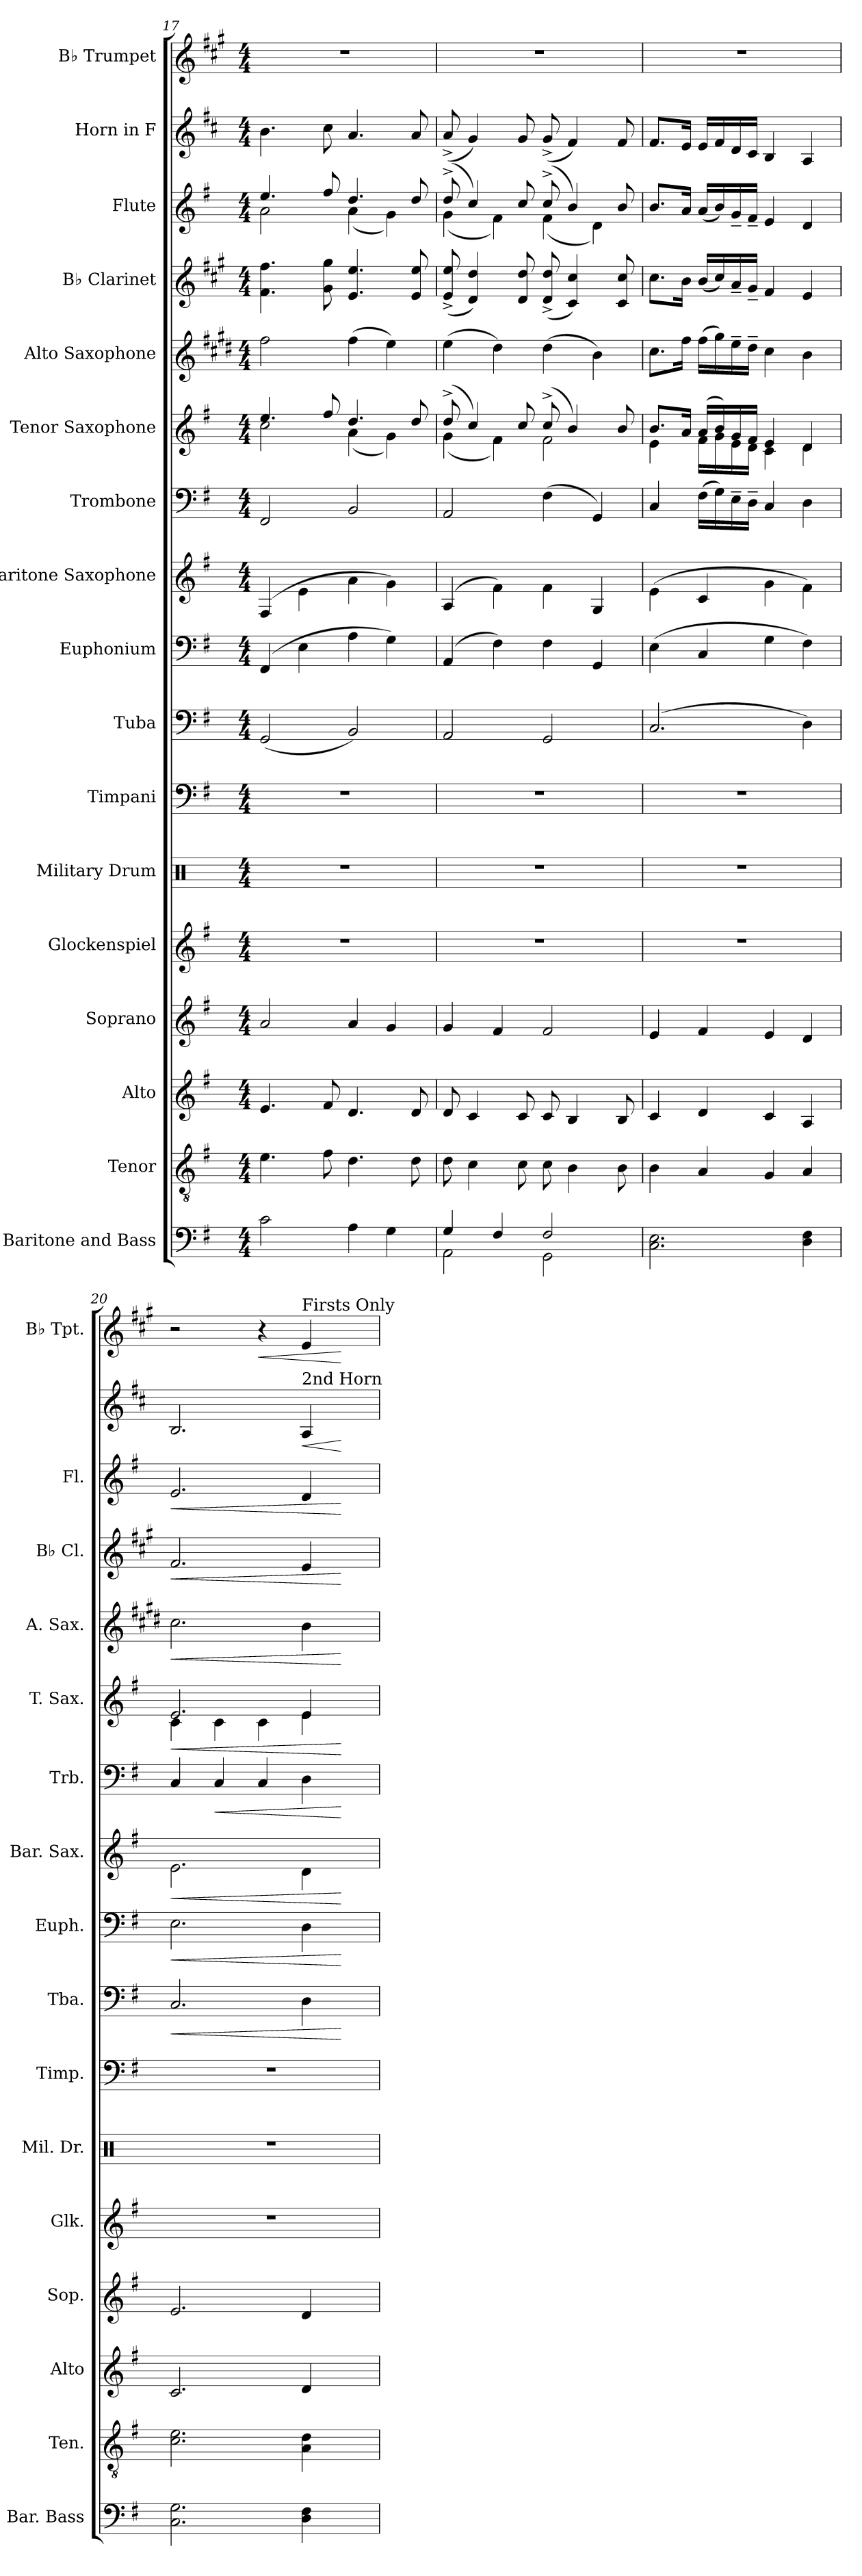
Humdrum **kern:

**kern	**kern	**kern	**kern	**kern	**kern	**kern	**kern	**dynam	**kern	**dynam	**kern	**dynam	**kern	**dynam	**kern	**dynam	**kern	**dynam	**kern	**dynam	**kern	**dynam	**kern	**dynam	**kern	**dynam
*part17	*part16	*part15	*part14	*part13	*part12	*part11	*part10	*part10	*part9	*part9	*part8	*part8	*part7	*part7	*part6	*part6	*part5	*part5	*part4	*part4	*part3	*part3	*part2	*part2	*part1	*part1
*staff17	*staff16	*staff15	*staff14	*staff13	*staff12	*staff11	*staff10	*staff10	*staff9	*staff9	*staff8	*staff8	*staff7	*staff7	*staff6	*staff6	*staff5	*staff5	*staff4	*staff4	*staff3	*staff3	*staff2	*staff2	*staff1	*staff1
*I"Baritone and Bass	*I"Tenor	*I"Alto	*I"Soprano	*I"Glockenspiel	*I"Military Drum	*I"Timpani	*I"Tuba	*	*I"Euphonium	*	*I"Baritone Saxophone	*	*I"Trombone	*	*I"Tenor Saxophone	*	*I"Alto Saxophone	*	*I"B♭ Clarinet	*	*I"Flute	*	*I"Horn in F	*	*I"B♭ Trumpet	*
*I'Bar. Bass	*I'Ten.	*I'Alto	*I'Sop.	*I'Glk.	*I'Mil. Dr.	*I'Timp.	*I'Tba.	*	*I'Euph.	*	*I'Bar. Sax.	*	*I'Trb.	*	*I'T. Sax.	*	*I'A. Sax.	*	*I'B♭ Cl.	*	*I'Fl.	*	*	*	*I'B♭ Tpt.	*
*clefF4	*clefGv2	*clefG2	*clefG2	*clefG2	*clefX	*clefF4	*clefF4	*	*clefF4	*	*clefG2	*	*clefF4	*	*clefG2	*	*clefG2	*	*clefG2	*	*clefG2	*	*clefG2	*	*clefG2	*
*	*	*	*	*ITrd-14c-24	*	*	*	*	*	*	*ITrd12c21	*	*	*	*ITrd8c14	*	*ITrd5c9	*	*ITrd1c2	*	*	*	*ITrd4c7	*	*ITrd1c2	*
*k[f#]	*k[f#]	*k[f#]	*k[f#]	*k[f#]	*k[]	*k[f#]	*k[f#]	*	*k[f#]	*	*k[f#]	*	*k[f#]	*	*k[f#]	*	*k[f#]	*	*k[f#]	*	*k[f#]	*	*k[f#]	*	*k[f#]	*
*M4/4	*M4/4	*M4/4	*M4/4	*M4/4	*M4/4	*M4/4	*M4/4	*	*M4/4	*	*M4/4	*	*M4/4	*	*M4/4	*	*M4/4	*	*M4/4	*	*M4/4	*	*M4/4	*	*M4/4	*
=17	=17	=17	=17	=17	=17	=17	=17	=17	=17	=17	=17	=17	=17	=17	=17	=17	=17	=17	=17	=17	=17	=17	=17	=17	=17	=17
*	*	*	*	*	*	*	*	*	*	*	*	*	*	*	*^	*	*	*	*	*	*^	*	*	*	*	*
2c\	4.e\	4.e/	2a/	1r	1r	1r	(2GG/	.	(4FF#/	.	(4FF#/	.	2FF#/	.	4.e/	2c\	.	2a\	.	4.e\ 4.ee\	.	4.ee/	2a\	.	4.e\	.	1r	.
.	.	.	.	.	.	.	.	.	4E\	.	4E\	.	.	.	.	.	.	.	.	.	.	.	.	.	.	.	.	.
.	8f#\	8f#/	.	.	.	.	.	.	.	.	.	.	.	.	8f#/	.	.	.	.	8f#\ 8ff#\	.	8ff#/	.	.	8f#\	.	.	.
4A\	4.d\	4.d/	4a/	.	.	.	2BB/)	.	4A\	.	4A\	.	2BB/	.	4.d/	(4A\	.	(4a\	.	4.d/ 4.dd/	.	4.dd/	(4a\	.	4.d/	.	.	.
4G\	.	.	4g/	.	.	.	.	.	4G\)	.	4G\)	.	.	.	.	4G\)	.	4g\)	.	.	.	.	4g\)	.	.	.	.	.
.	8d\	8d/	.	.	.	.	.	.	.	.	.	.	.	.	8d/	.	.	.	.	8d/ 8dd/	.	8dd/	.	.	8d/	.	.	.
!!LO:PB:g=z
=18	=18	=18	=18	=18	=18	=18	=18	=18	=18	=18	=18	=18	=18	=18	=18	=18	=18	=18	=18	=18	=18	=18	=18	=18	=18	=18	=18	=18
*^	*	*	*	*	*	*	*	*	*	*	*	*	*	*	*	*	*	*	*	*	*	*	*	*	*	*	*	*
4G/	2AA\	8d\	8d/	4g/	1r	1r	1r	2AA/	.	(4AA/	.	(4AA/	.	2AA/	.	(8d^/	(4G\	.	(4g\	.	(8d/^ 8dd/^	.	(8dd^/	(4g\	.	(8d^/	.	1r	.
.	.	4c\	4c/	.	.	.	.	.	.	.	.	.	.	.	.	4c/)	.	.	.	.	4c/ 4cc/)	.	4cc/)	.	.	4c/)	.	.	.
4F#/	.	.	.	4f#/	.	.	.	.	.	4F#\)	.	4F#\)	.	.	.	.	4F#\)	.	4f#\)	.	.	.	.	4f#\)	.	.	.	.	.
.	.	8c\	8c/	.	.	.	.	.	.	.	.	.	.	.	.	8c/	.	.	.	.	8c/ 8cc/	.	8cc/	.	.	8c/	.	.	.
2F#/	2GG\	8c\	8c/	2f#/	.	.	.	2GG/	.	4F#\	.	4F#\	.	(4F#\	.	(8c^/	2F#\	.	(4f#\	.	(8c/^ 8cc/^	.	(8cc^/	(4f#\	.	(8c^/	.	.	.
.	.	4B\	4B/	.	.	.	.	.	.	.	.	.	.	.	.	4B/)	.	.	.	.	4B/ 4b/)	.	4b/)	.	.	4B/)	.	.	.
.	.	.	.	.	.	.	.	.	.	4GG/	.	4GG/	.	4GG/)	.	.	.	.	4d\)	.	.	.	.	4d\)	.	.	.	.	.
.	.	8B\	8B/	.	.	.	.	.	.	.	.	.	.	.	.	8B/	.	.	.	.	8B/ 8b/	.	8b/	.	.	8B/	.	.	.
*v	*v	*	*	*	*	*	*	*	*	*	*	*	*	*	*	*	*	*	*	*	*	*	*v	*v	*	*	*	*	*
=19	=19	=19	=19	=19	=19	=19	=19	=19	=19	=19	=19	=19	=19	=19	=19	=19	=19	=19	=19	=19	=19	=19	=19	=19	=19	=19	=19
2.C\ 2.E\	4B\	4c/	4e/	1r	1r	1r	(2.C/	.	(4E\	.	(4E\	.	4C/	.	8.B/L	4E\	.	8.e\L	.	8.b\L	.	8.b/L	.	8.B/L	.	1r	.
.	.	.	.	.	.	.	.	.	.	.	.	.	.	.	16A/Jk	.	.	16a\Jk	.	16a\Jk	.	16a/Jk	.	16A/Jk	.	.	.
.	4A/	4d/	4f#/	.	.	.	.	.	4C/	.	4C/	.	(16F#\LL	.	(16A/LL	16F#\LL	.	(16a\LL	.	(16a/LL	.	(16a/LL	.	16A/LL	.	.	.
.	.	.	.	.	.	.	.	.	.	.	.	.	16G\)	.	16B/)	16G\	.	16b\)	.	16b/)	.	16b/)	.	16B/	.	.	.
.	.	.	.	.	.	.	.	.	.	.	.	.	16E~\	.	16G/	16E\	.	16g~\	.	16g~/	.	16g~/	.	16G/	.	.	.
.	.	.	.	.	.	.	.	.	.	.	.	.	16D~\JJ	.	16F#/JJ	16D\JJ	.	16f#~\JJ	.	16f#~/JJ	.	16f#~/JJ	.	16F#/JJ	.	.	.
.	4G/	4c/	4e/	.	.	.	.	.	4G\	.	4G\	.	4C/	.	4E/	4C\	.	4e\	.	4e/	.	4e/	.	4E/	.	.	.
4D\ 4F#\	4A/	4A/	4d/	.	.	.	4D\)	.	4F#\)	.	4F#\)	.	4D\	.	4D/	4D\	.	4d\	.	4d/	.	4d/	.	4D/	.	.	.
=20	=20	=20	=20	=20	=20	=20	=20	=20	=20	=20	=20	=20	=20	=20	=20	=20	=20	=20	=20	=20	=20	=20	=20	=20	=20	=20	=20
!	!	!	!	!	!	!	!	!LO:HP:b	!	!LO:HP:b	!	!LO:HP:b	!	!	!	!	!LO:HP:b	!	!LO:HP:b	!	!LO:HP:b	!	!LO:HP:b	!	!	!	!
2.C\ 2.G\	2.c\ 2.e\	2.c/	2.e/	1r	1r	1r	2.C/	<	2.E\	<	2.E\	<	4C/	.	2.E/	4C\	<	2.e\	<	2.e/	<	2.e/	<	2.E/	.	2r	.
!	!	!	!	!	!	!	!	!	!	!	!	!	!	!LO:HP:b	!	!	!	!	!	!	!	!	!	!	!	!	!
.	.	.	.	.	.	.	.	.	.	.	.	.	4C/	<	.	4C\	.	.	.	.	.	.	.	.	.	.	.
!	!	!	!	!	!	!	!	!	!	!	!	!	!	!	!	!	!	!	!	!	!	!	!	!	!	!	!LO:HP:b
.	.	.	.	.	.	.	.	.	.	.	.	.	4C/	.	.	4C\	.	.	.	.	.	.	.	.	.	4r	<
!	!	!	!	!	!	!	!	!	!	!	!	!	!	!	!	!	!	!	!	!	!	!	!	!	!	!LO:TX:a:t=Firsts Only	!
!	!	!	!	!	!	!	!	!	!	!	!	!	!	!	!	!	!	!	!	!	!	!	!	!LO:TX:a:t=2nd Horn	!	!	!
!	!	!	!	!	!	!	!	!	!	!	!	!	!	!	!	!	!	!	!	!	!	!	!	!	!LO:HP:b	!	!
4D\ 4F#\	4A\ 4d\	4d/	4d/	.	.	.	4D\	.	4D\	.	4D\	.	4D\	.	4E/	4E\	.	4d\	.	4d/	.	4d/	.	4D/	<	4d/	.
*	*	*	*	*	*	*	*	*	*	*	*	*	*	*	*v	*v	*	*	*	*	*	*	*	*	*	*	*
.	.	.	.	.	.	.	.	[	.	[	.	[	.	[	.	[	.	[	.	[	.	[	.	[	.	[
=	=	=	=	=	=	=	=	=	=	=	=	=	=	=	=	=	=	=	=	=	=	=	=	=	=	=
*-	*-	*-	*-	*-	*-	*-	*-	*-	*-	*-	*-	*-	*-	*-	*-	*-	*-	*-	*-	*-	*-	*-	*-	*-	*-	*-
